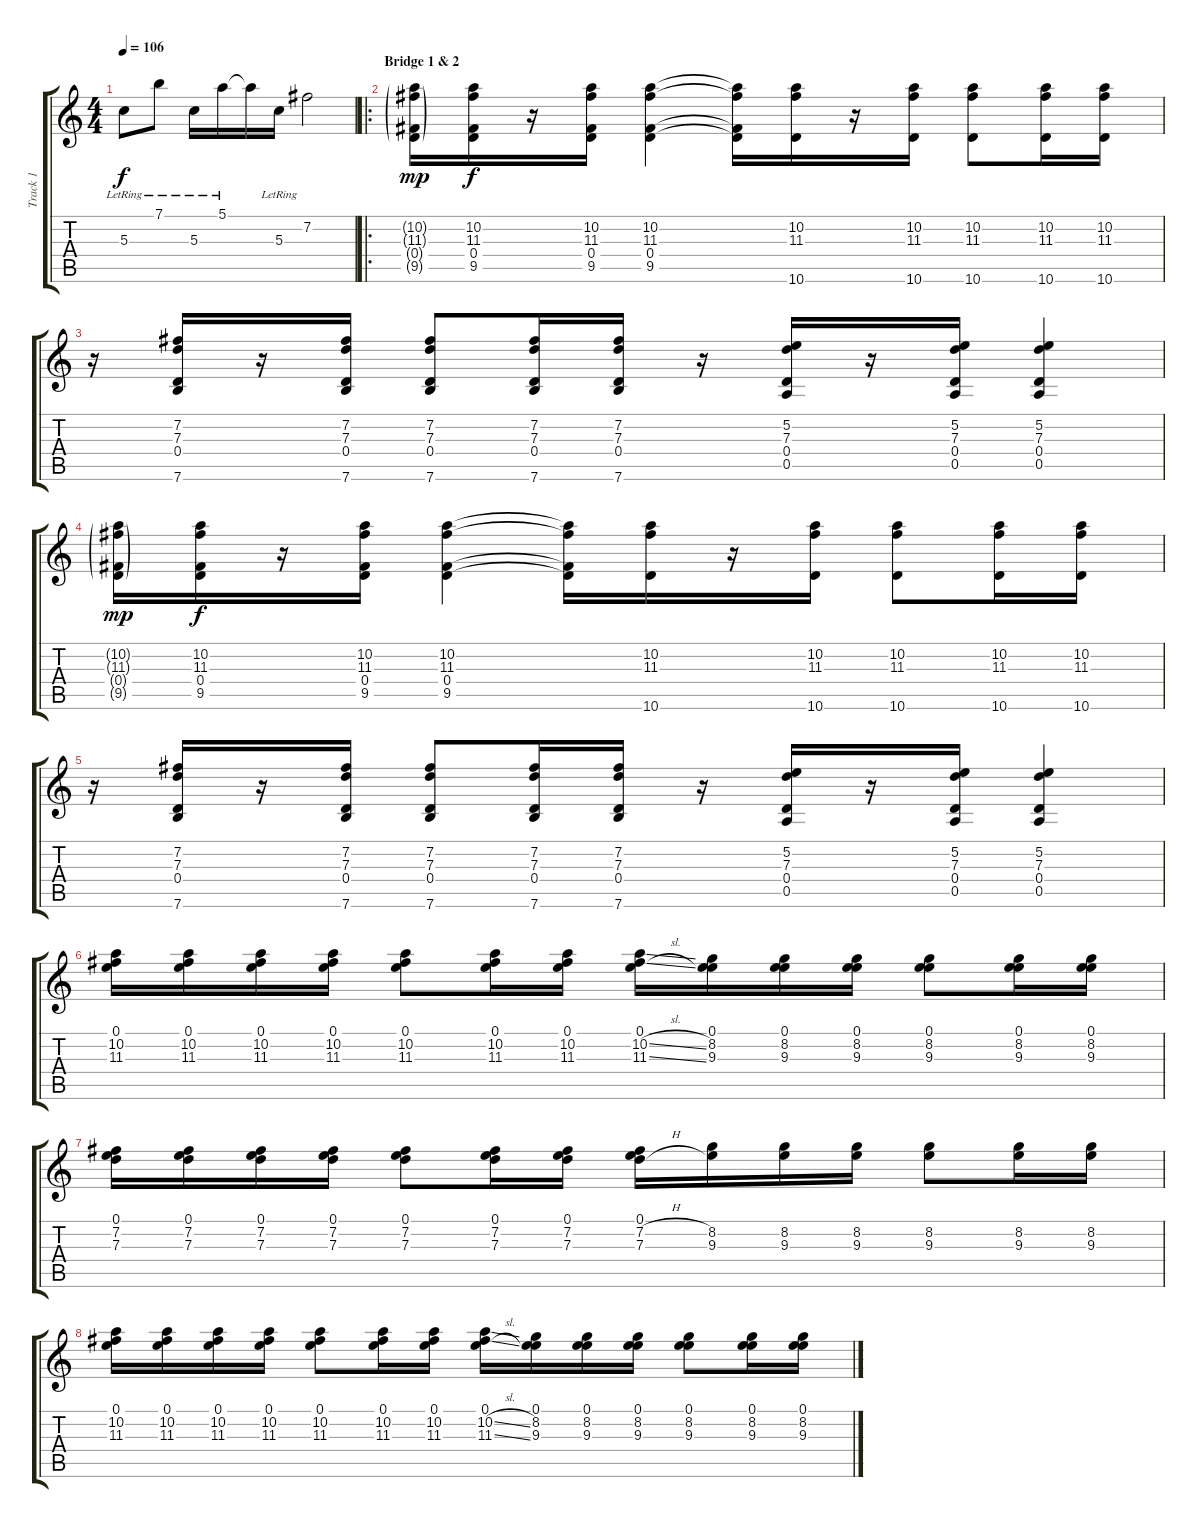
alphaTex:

\track ("Track 1" "Track 1") {instrument distortionguitar}
\staff {score tabs}
\tuning (E4 B3 G3 D3 A2 E2) {hide}
\ts (4 4)
\tempo 106
\clef g2
\ks c
5.3{lr}.8{dy f} 7.1{lr}.8 5.3{lr}.16 5.1{lr}.16 5.1{t}.16 5.3{lr}.16 7.2.2 |
\ro
\section ("" "Bridge 1 & 2")
(10.2{g} 11.3{g} 0.4{g} 9.5{g}).16{dy mp} (10.2 11.3 0.4 9.5).16{dy f} r.16 (10.2 11.3 0.4 9.5).16 (10.2 11.3 0.4 9.5).4 (10.2{t} 11.3{t} 0.4{t} 9.5{t}).16 (10.2 11.3 10.6).16 r.16 (10.2 11.3 10.6).16 (10.2 11.3 10.6).8 (10.2 11.3 10.6).16 (10.2 11.3 10.6).16 |
r.16 (7.2 7.3 0.4 7.6).16 r.16 (7.2 7.3 0.4 7.6).16 (7.2 7.3 0.4 7.6).8 (7.2 7.3 0.4 7.6).16 (7.2 7.3 0.4 7.6).16 r.16 (5.2 7.3 0.4 0.5).16 r.16 (5.2 7.3 0.4 0.5).16 (5.2 7.3 0.4 0.5).4 |
(10.2{g} 11.3{g} 0.4{g} 9.5{g}).16{dy mp} (10.2 11.3 0.4 9.5).16{dy f} r.16 (10.2 11.3 0.4 9.5).16 (10.2 11.3 0.4 9.5).4 (10.2{t} 11.3{t} 0.4{t} 9.5{t}).16 (10.2 11.3 10.6).16 r.16 (10.2 11.3 10.6).16 (10.2 11.3 10.6).8 (10.2 11.3 10.6).16 (10.2 11.3 10.6).16 |
r.16 (7.2 7.3 0.4 7.6).16 r.16 (7.2 7.3 0.4 7.6).16 (7.2 7.3 0.4 7.6).8 (7.2 7.3 0.4 7.6).16 (7.2 7.3 0.4 7.6).16 r.16 (5.2 7.3 0.4 0.5).16 r.16 (5.2 7.3 0.4 0.5).16 (5.2 7.3 0.4 0.5).4 |
(0.1 10.2 11.3).16 (0.1 10.2 11.3).16 (0.1 10.2 11.3).16 (0.1 10.2 11.3).16 (0.1 10.2 11.3).8 (0.1 10.2 11.3).16 (0.1 10.2 11.3).16 (0.1 10.2{sl} 11.3{sl}).16 (0.1 8.2 9.3).16 (0.1 8.2 9.3).16 (0.1 8.2 9.3).16 (0.1 8.2 9.3).8 (0.1 8.2 9.3).16 (0.1 8.2 9.3).16 |
(0.1 7.2 7.3).16 (0.1 7.2 7.3).16 (0.1 7.2 7.3).16 (0.1 7.2 7.3).16 (0.1 7.2 7.3).8 (0.1 7.2 7.3).16 (0.1 7.2 7.3).16 (0.1 7.2{h} 7.3{h}).16 (8.2 9.3).16 (8.2 9.3).16 (8.2 9.3).16 (8.2 9.3).8 (8.2 9.3).16 (8.2 9.3).16 |
(0.1 10.2 11.3).16 (0.1 10.2 11.3).16 (0.1 10.2 11.3).16 (0.1 10.2 11.3).16 (0.1 10.2 11.3).8 (0.1 10.2 11.3).16 (0.1 10.2 11.3).16 (0.1 10.2{sl} 11.3{sl}).16 (0.1 8.2 9.3).16 (0.1 8.2 9.3).16 (0.1 8.2 9.3).16 (0.1 8.2 9.3).8 (0.1 8.2 9.3).16 (0.1 8.2 9.3).16
